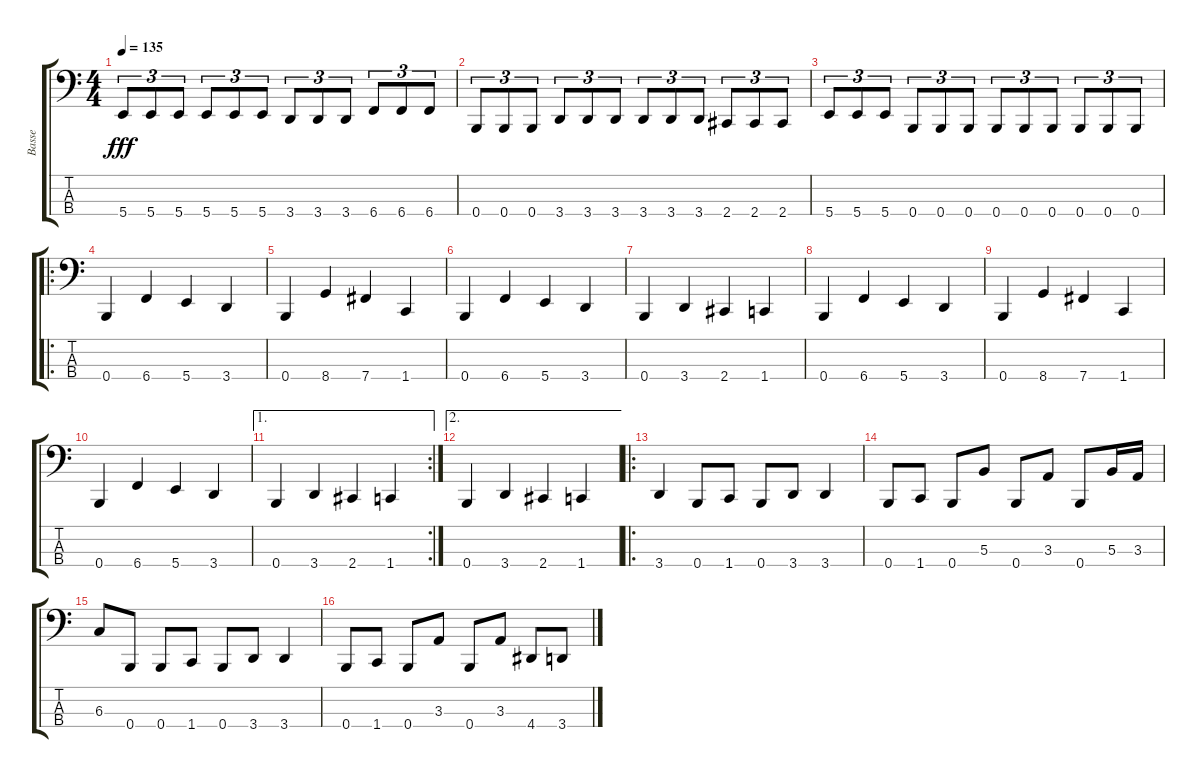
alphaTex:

\track ("Basse" "Basse") {instrument electricbassfinger}
\staff {score tabs}
\tuning (E2 B1 Gb1 B0) {hide}
\ts (4 4)
\tempo 135
\clef f4
\ks c
5.4.8{tu (3 2) dy fff} 5.4.8{tu (3 2)} 5.4.8{tu (3 2)} 5.4.8{tu (3 2)} 5.4.8{tu (3 2)} 5.4.8{tu (3 2)} 3.4.8{tu (3 2)} 3.4.8{tu (3 2)} 3.4.8{tu (3 2)} 6.4.8{tu (3 2)} 6.4.8{tu (3 2)} 6.4.8{tu (3 2)} |
0.4.8{tu (3 2)} 0.4.8{tu (3 2)} 0.4.8{tu (3 2)} 3.4.8{tu (3 2)} 3.4.8{tu (3 2)} 3.4.8{tu (3 2)} 3.4.8{tu (3 2)} 3.4.8{tu (3 2)} 3.4.8{tu (3 2)} 2.4.8{tu (3 2)} 2.4.8{tu (3 2)} 2.4.8{tu (3 2)} |
5.4.8{tu (3 2)} 5.4.8{tu (3 2)} 5.4.8{tu (3 2)} 0.4.8{tu (3 2)} 0.4.8{tu (3 2)} 0.4.8{tu (3 2)} 0.4.8{tu (3 2)} 0.4.8{tu (3 2)} 0.4.8{tu (3 2)} 0.4.8{tu (3 2)} 0.4.8{tu (3 2)} 0.4.8{tu (3 2)} |
\ro
0.4.4 6.4.4 5.4.4 3.4.4 |
0.4.4 8.4.4 7.4.4 1.4.4 |
0.4.4 6.4.4 5.4.4 3.4.4 |
0.4.4 3.4.4 2.4.4 1.4.4 |
0.4.4 6.4.4 5.4.4 3.4.4 |
0.4.4 8.4.4 7.4.4 1.4.4 |
0.4.4 6.4.4 5.4.4 3.4.4 |
\ae 1
\rc 2
0.4.4 3.4.4 2.4.4 1.4.4 |
\ae 2
0.4.4 3.4.4 2.4.4 1.4.4 |
\ro
3.4.4 0.4.8 1.4.8 0.4.8 3.4.8 3.4.4 |
0.4.8 1.4.8 0.4.8 5.3.8 0.4.8 3.3.8 0.4.8 5.3.16 3.3.16 |
6.3.8 0.4.8 0.4.8 1.4.8 0.4.8 3.4.8 3.4.4 |
0.4.8 1.4.8 0.4.8 3.3.8 0.4.8 3.3.8 4.4.8 3.4.8
